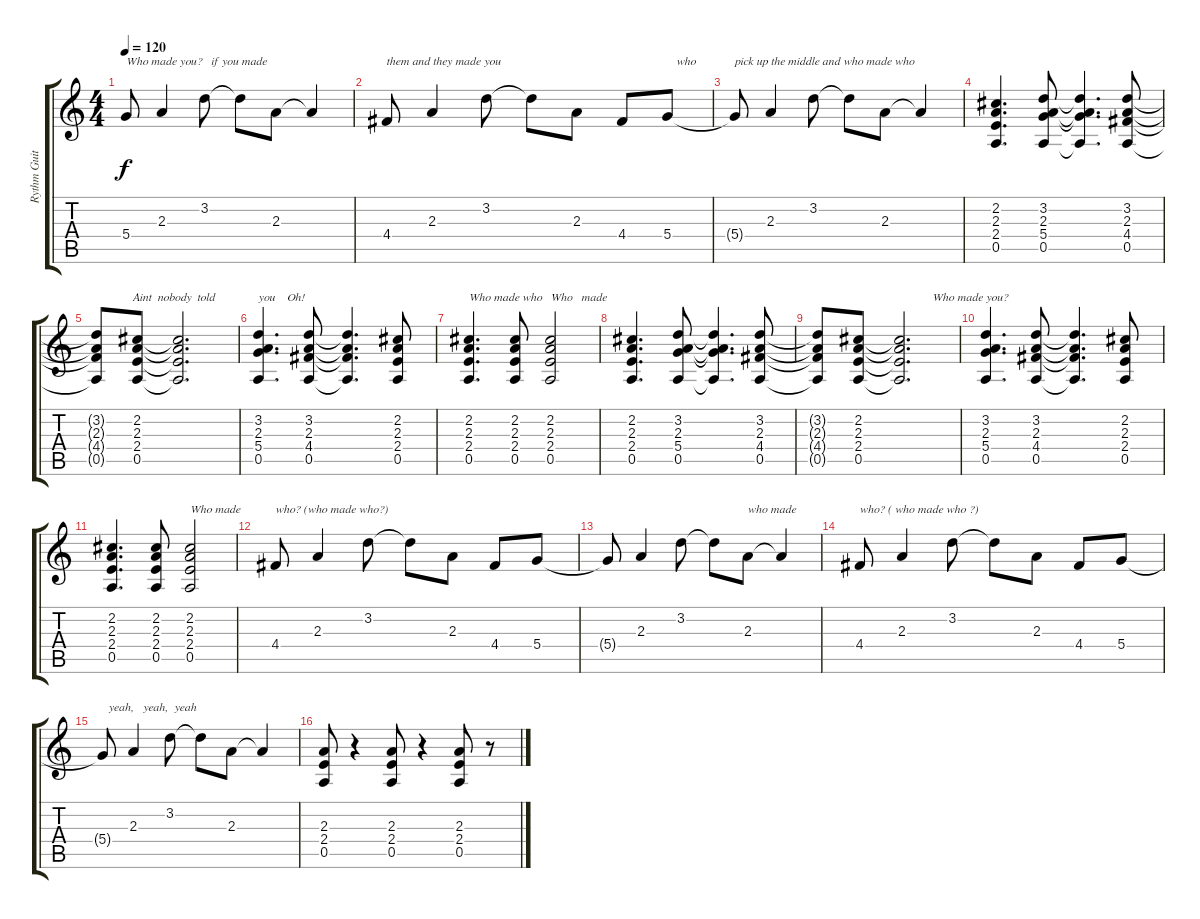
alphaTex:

\track ("Rythm Guitar (Malcom)" "Rythm Guit") {instrument distortionguitar}
\staff {score tabs}
\tuning (E4 B3 G3 D3 A2 E2) {hide}
\ts (4 4)
\tempo 120
\clef g2
\ks c
5.4{t}.8{txt "Who made you?   if you made" dy f} 2.3.4 3.2.8 3.2{t}.8 2.3.8 2.3{t}.4 |
4.4.8{txt "them and they made you"} 2.3.4 3.2.8 3.2{t}.8 2.3.8 4.4.8 5.4.8{txt "   who "} |
5.4{t}.8{txt "pick up the middle and who made who"} 2.3.4 3.2.8 3.2{t}.8 2.3.8 2.3{t}.4 |
(2.2 2.3 2.4 0.5).4{d} (3.2 2.3 5.4 0.5).8 (3.2{t} 2.3{t} 5.4{t} 0.5{t}).4{d} (3.2 2.3 4.4 0.5).8 |
(3.2{t} 2.3{t} 4.4{t} 0.5{t}).8{txt "            Aint  nobody  told "} (2.2 2.3 2.4 0.5).8 (2.2{t} 2.3{t} 2.4{t} 0.5{t}).2{d} |
(3.2 2.3 5.4 0.5).4{d txt "you    Oh!"} (3.2 2.3 4.4 0.5).8 (3.2{t} 2.3{t} 4.4{t} 0.5{t}).4{d} (2.2 2.3 2.4 0.5).8 |
(2.2 2.3 2.4 0.5).4{d txt "Who made who"} (2.2 2.3 2.4 0.5).8 (2.2 2.3 2.4 0.5).2{txt "Who   made"} |
(2.2 2.3 2.4 0.5).4{d} (3.2 2.3 5.4 0.5).8 (3.2{t} 2.3{t} 5.4{t} 0.5{t}).4{d} (3.2 2.3 4.4 0.5).8 |
(3.2{t} 2.3{t} 4.4{t} 0.5{t}).8 (2.2 2.3 2.4 0.5).8 (2.2{t} 2.3{t} 2.4{t} 0.5{t}).2{d txt "           Who made you?"} |
(3.2 2.3 5.4 0.5).4{d} (3.2 2.3 4.4 0.5).8 (3.2{t} 2.3{t} 4.4{t} 0.5{t}).4{d} (2.2 2.3 2.4 0.5).8 |
(2.2 2.3 2.4 0.5).4{d} (2.2 2.3 2.4 0.5).8 (2.2 2.3 2.4 0.5).2{txt "Who made "} |
4.4.8{txt "who? (who made who?)"} 2.3.4 3.2.8 3.2{t}.8 2.3.8 4.4.8 5.4.8 |
5.4{t}.8 2.3.4 3.2.8 3.2{t}.8 2.3.8{txt "who made"} 2.3{t}.4 |
4.4.8{txt "who? ( who made who ?)"} 2.3.4 3.2.8 3.2{t}.8 2.3.8 4.4.8 5.4.8 |
5.4{t}.8{txt "  yeah,   yeah,  yeah"} 2.3.4 3.2.8 3.2{t}.8 2.3.8 2.3{t}.4 |
(2.3 2.4 0.5).8 r.4 (2.3 2.4 0.5).8 r.4 (2.3 2.4 0.5).8 r.8
